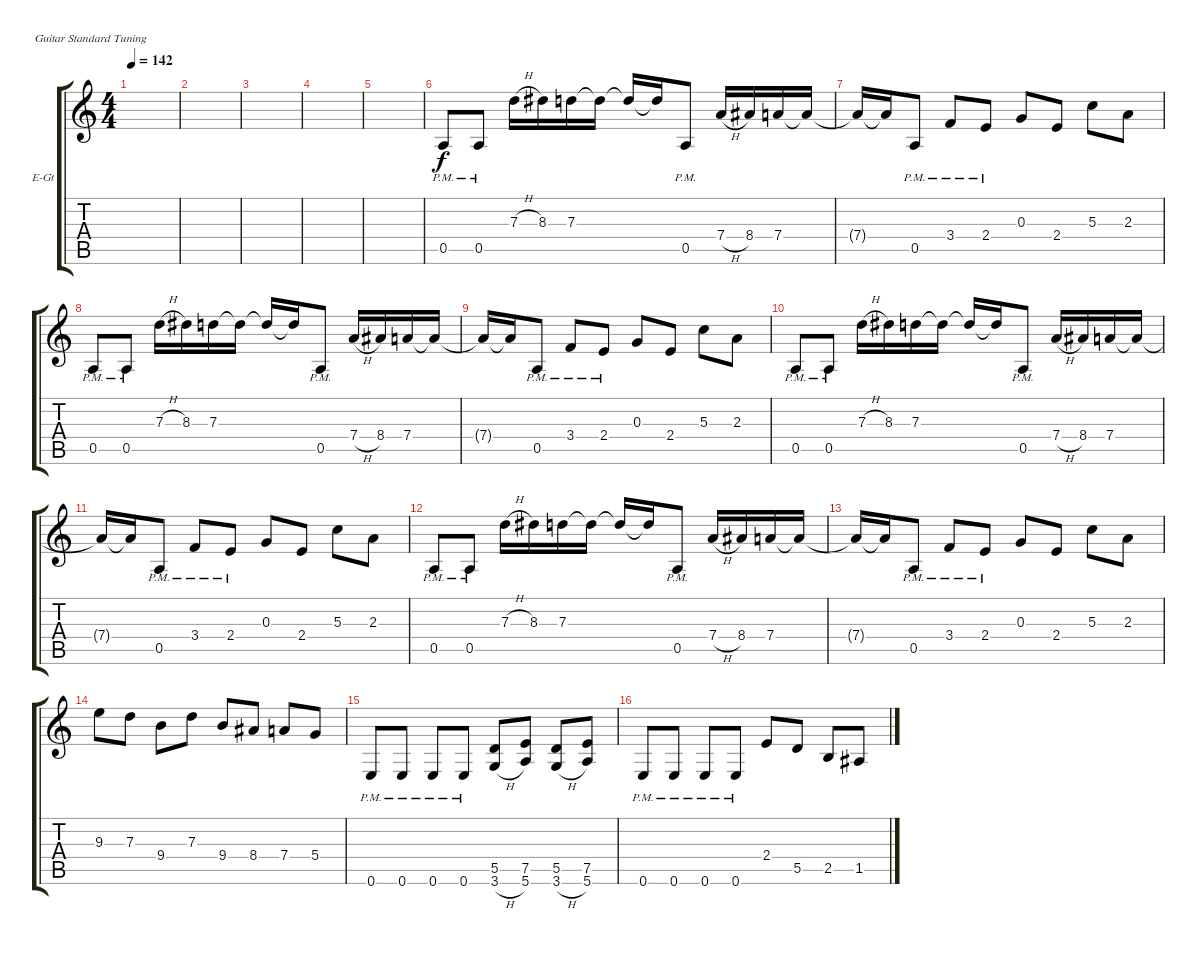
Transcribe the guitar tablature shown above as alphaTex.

\defaultSystemsLayout 4
\bracketExtendMode groupsimilarinstruments
\firstSystemTrackNameOrientation horizontal
\otherSystemsTrackNameOrientation horizontal
\track ("Electric Guitar" "E-Gt") {instrument distortionguitar}
\staff {score tabs}
\tuning (E4 B3 G3 D3 A2 E2)
\ts (4 4)
\tempo 142
\clef g2
\ks c
|
|
|
|
|
0.5{pm}.8 0.5{pm}.8 7.3{h}.16 8.3.16 7.3.16 7.3{t}.16 7.3{t}.16 7.3{t}.16 0.5{pm}.8 7.4{h}.16 8.4.16 7.4.16 7.4{t}.16 |
7.4{t}.16 7.4{t}.16 0.5{pm}.8 3.4{pm}.8 2.4{pm}.8 0.3.8 2.4.8 5.3.8 2.3.8 |
0.5{pm}.8 0.5{pm}.8 7.3{h}.16 8.3.16 7.3.16 7.3{t}.16 7.3{t}.16 7.3{t}.16 0.5{pm}.8 7.4{h}.16 8.4.16 7.4.16 7.4{t}.16 |
7.4{t}.16 7.4{t}.16 0.5{pm}.8 3.4{pm}.8 2.4{pm}.8 0.3.8 2.4.8 5.3.8 2.3.8 |
0.5{pm}.8 0.5{pm}.8 7.3{h}.16 8.3.16 7.3.16 7.3{t}.16 7.3{t}.16 7.3{t}.16 0.5{pm}.8 7.4{h}.16 8.4.16 7.4.16 7.4{t}.16 |
7.4{t}.16 7.4{t}.16 0.5{pm}.8 3.4{pm}.8 2.4{pm}.8 0.3.8 2.4.8 5.3.8 2.3.8 |
0.5{pm}.8 0.5{pm}.8 7.3{h}.16 8.3.16 7.3.16 7.3{t}.16 7.3{t}.16 7.3{t}.16 0.5{pm}.8 7.4{h}.16 8.4.16 7.4.16 7.4{t}.16 |
7.4{t}.16 7.4{t}.16 0.5{pm}.8 3.4{pm}.8 2.4{pm}.8 0.3.8 2.4.8 5.3.8 2.3.8 |
9.3.8 7.3.8 9.4.8 7.3.8 9.4.8 8.4.8 7.4.8 5.4.8 |
0.6{pm}.8 0.6{pm}.8 0.6{pm}.8 0.6{pm}.8 (3.6{h} 5.5).8 (5.6 7.5).8 (3.6{h} 5.5).8 (5.6 7.5).8 |
0.6{pm}.8 0.6{pm}.8 0.6{pm}.8 0.6{pm}.8 2.4.8 5.5.8 2.5.8 1.5.8
